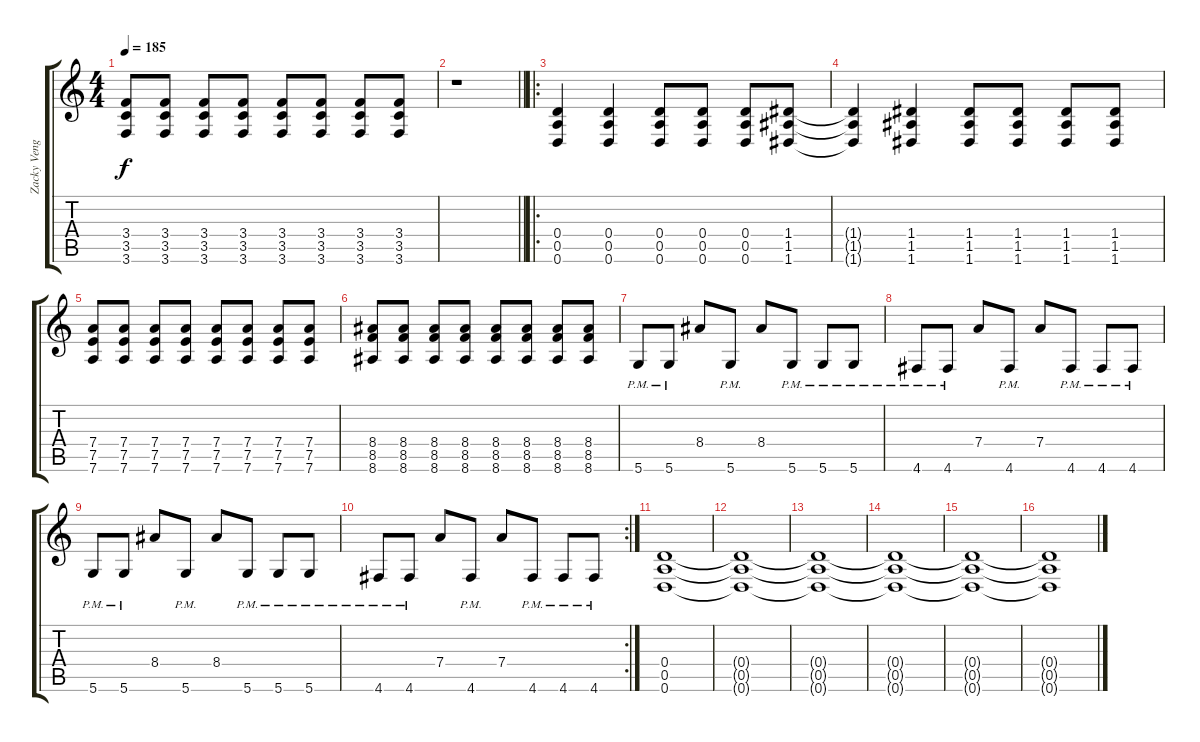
\track ("Zacky Vengance" "Zacky Veng") {instrument distortionguitar}
\staff {score tabs}
\tuning (E4 B3 G3 D3 A2 D2) {hide}
\ts (4 4)
\tempo 185
\clef g2
\ks c
(3.4 3.5 3.6).8{dy f} (3.4 3.5 3.6).8 (3.4 3.5 3.6).8 (3.4 3.5 3.6).8 (3.4 3.5 3.6).8 (3.4 3.5 3.6).8 (3.4 3.5 3.6).8 (3.4 3.5 3.6).8 |
\barLineRight lightlight
r.1 |
\ro
(0.4 0.5 0.6).4 (0.4 0.5 0.6).4 (0.4 0.5 0.6).8 (0.4 0.5 0.6).8 (0.4 0.5 0.6).8 (1.4 1.5 1.6).8 |
(1.4{t} 1.5{t} 1.6{t}).4 (1.4 1.5 1.6).4 (1.4 1.5 1.6).8 (1.4 1.5 1.6).8 (1.4 1.5 1.6).8 (1.4 1.5 1.6).8 |
(7.4 7.5 7.6).8 (7.4 7.5 7.6).8 (7.4 7.5 7.6).8 (7.4 7.5 7.6).8 (7.4 7.5 7.6).8 (7.4 7.5 7.6).8 (7.4 7.5 7.6).8 (7.4 7.5 7.6).8 |
(8.4 8.5 8.6).8 (8.4 8.5 8.6).8 (8.4 8.5 8.6).8 (8.4 8.5 8.6).8 (8.4 8.5 8.6).8 (8.4 8.5 8.6).8 (8.4 8.5 8.6).8 (8.4 8.5 8.6).8 |
5.6{pm}.8 5.6{pm}.8 8.4.8 5.6{pm}.8 8.4.8 5.6{pm}.8 5.6{pm}.8 5.6{pm}.8 |
4.6{pm}.8 4.6{pm}.8 7.4.8 4.6{pm}.8 7.4.8 4.6{pm}.8 4.6{pm}.8 4.6{pm}.8 |
5.6{pm}.8 5.6{pm}.8 8.4.8 5.6{pm}.8 8.4.8 5.6{pm}.8 5.6{pm}.8 5.6{pm}.8 |
\rc 2
4.6{pm}.8 4.6{pm}.8 7.4.8 4.6{pm}.8 7.4.8 4.6{pm}.8 4.6{pm}.8 4.6{pm}.8 |
(0.4 0.5 0.6).1{balance 8} |
(0.4{t} 0.5{t} 0.6{t}).1 |
(0.4{t} 0.5{t} 0.6{t}).1 |
(0.4{t} 0.5{t} 0.6{t}).1 |
(0.4{t} 0.5{t} 0.6{t}).1 |
(0.4{t} 0.5{t} 0.6{t}).1
